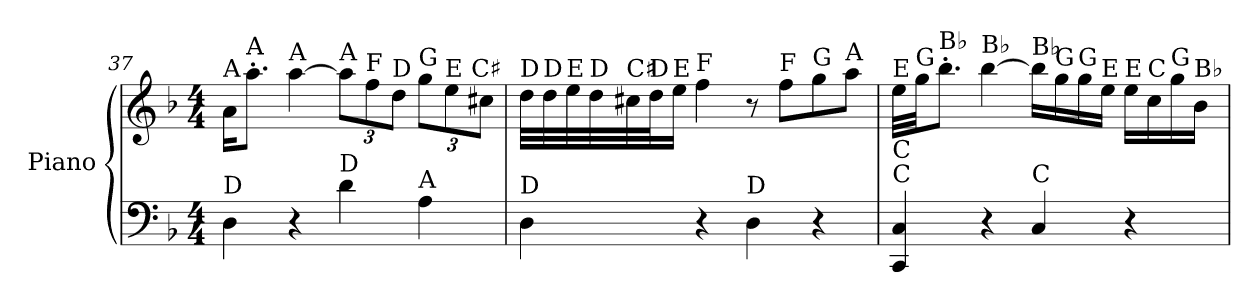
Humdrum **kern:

**kern	**kern
*part1	*part1
*staff2	*staff1
*I"Piano	*
*I'Pno.	*
!!LO:LB:g=z
*clefF4	*clefG2
*k[b-]	*k[b-]
*M4/4	*M4/4
=37	=37
!	!LO:TX:a:t=A
!LO:TX:a:t=D	!
4D\	16a\KL
!	!LO:TX:a:t=A
.	8.aa'\J
!	!LO:TX:a:t=A
4r	[4aa\
*	*Xbrackettup
!	!LO:TX:a:t=A
!LO:TX:a:t=D	!
4d\	12aa\L]
!	!LO:TX:a:t=F
.	12ff\
!	!LO:TX:a:t=D
.	12dd\J
!	!LO:TX:a:t=G
!LO:TX:a:t=A	!
4A\	12gg\L
!	!LO:TX:a:t=E
.	12ee\
!	!LO:TX:a:t=C♯
.	12cc#X\J
=38	=38
!	!LO:TX:a:t=D
!LO:TX:a:t=D	!
4D\	32dd\LLL
!	!LO:TX:a:t=D
.	32dd\
!	!LO:TX:a:t=E
.	32ee\
!	!LO:TX:a:t=D
.	32dd\
!	!LO:TX:a:t=C♯
.	32cc#X\
!	!LO:TX:a:t=D
.	32dd\J
!	!LO:TX:a:t=E
.	16ee\JJ
!	!LO:TX:a:t=F
4r	4ff\
!LO:TX:a:t=D	!
4D\	8r
!	!LO:TX:a:t=F
.	8ff\L
!	!LO:TX:a:t=G
4r	8gg\
!	!LO:TX:a:t=A
.	8aa\J
!!LO:LB:g=z
=39	=39
!	!LO:TX:a:t=E
!LO:TX:a:t=C	!
!LO:TX:a:t=C	!
4CC/ 4C/	32ee\LLL
!	!LO:TX:a:t=G
.	32gg\JJ
!	!LO:TX:a:t=B♭
.	8.bb-'\J
!	!LO:TX:a:t=B♭
4r	[4bb-\
!	!LO:TX:a:t=B♭
!LO:TX:a:t=C	!
4C/	16bb-\LL]
!	!LO:TX:a:t=G
.	16gg\
!	!LO:TX:a:t=G
.	16gg\
!	!LO:TX:a:t=E
.	16ee\JJ
!	!LO:TX:a:t=E
4r	16ee\LL
!	!LO:TX:a:t=C
.	16cc\
!	!LO:TX:a:t=G
.	16gg\
!	!LO:TX:a:t=B♭
.	16b-\JJ
=	=
*-	*-
